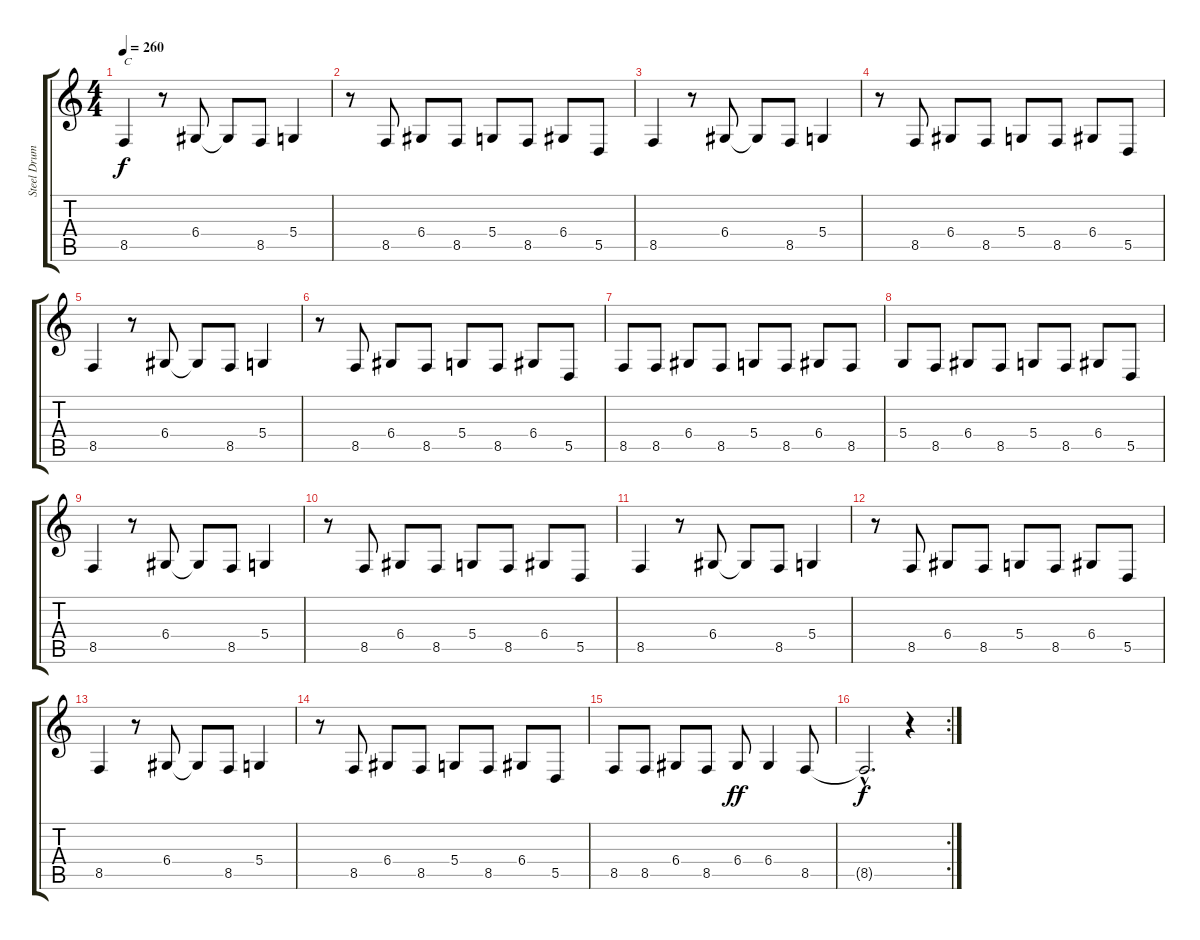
\track ("Steel Drum" "Steel Drum") {instrument steeldrums}
\staff {score tabs}
\tuning (E4 B3 G3 D3 A2 E2) {hide}
\ts (4 4)
\tempo 260
\clef g2
\ks c
8.5.4{txt "C" dy f} r.8 6.4.8 6.4{t}.8 8.5.8 5.4.4 |
r.8 8.5.8 6.4.8 8.5.8 5.4.8 8.5.8 6.4.8 5.5.8 |
8.5.4 r.8 6.4.8 6.4{t}.8 8.5.8 5.4.4 |
r.8 8.5.8 6.4.8 8.5.8 5.4.8 8.5.8 6.4.8 5.5.8 |
8.5.4 r.8 6.4.8 6.4{t}.8 8.5.8 5.4.4 |
r.8 8.5.8 6.4.8 8.5.8 5.4.8 8.5.8 6.4.8 5.5.8 |
8.5.8 8.5.8 6.4.8 8.5.8 5.4.8 8.5.8 6.4.8 8.5.8 |
5.4.8 8.5.8 6.4.8 8.5.8 5.4.8 8.5.8 6.4.8 5.5.8 |
8.5.4 r.8 6.4.8 6.4{t}.8 8.5.8 5.4.4 |
r.8 8.5.8 6.4.8 8.5.8 5.4.8 8.5.8 6.4.8 5.5.8 |
8.5.4 r.8 6.4.8 6.4{t}.8 8.5.8 5.4.4 |
r.8 8.5.8 6.4.8 8.5.8 5.4.8 8.5.8 6.4.8 5.5.8 |
8.5.4 r.8 6.4.8 6.4{t}.8 8.5.8 5.4.4 |
r.8 8.5.8 6.4.8 8.5.8 5.4.8 8.5.8 6.4.8 5.5.8 |
8.5.8 8.5.8 6.4.8 8.5.8 6.4.8{dy ff} 6.4.4 8.5.8 |
\rc 2
8.5{hac t}.2{d dy f} r.4
